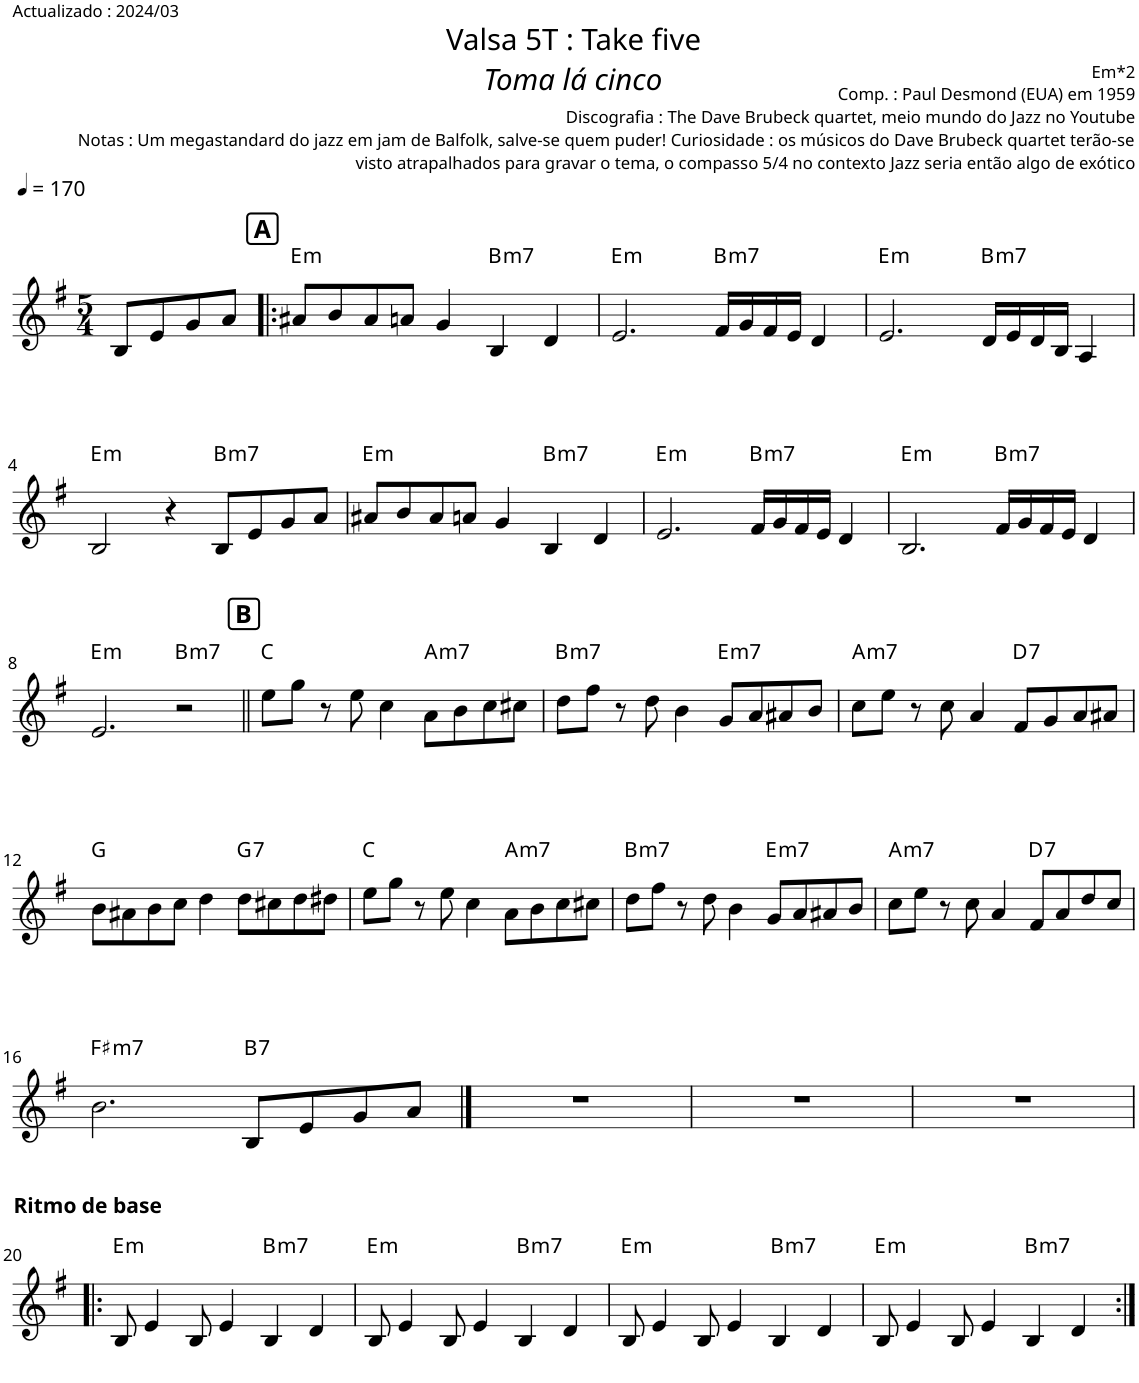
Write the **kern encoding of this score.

**kern	**harte
*part1	*part1
*staff1	*
*I"Piano	*
*I'Pno.	*
*clefG2	*
*k[f#]	*
*M5/4	*
*MM170	*
=	=
8B/L	.
8e/	.
8g/	.
8a/J	.
!!LO:REH:place=s1:a:B:cj:fs=12:t=A
=1!|:	=1!|:
!	!LO:H:kt=m
8a#X/L	E:min
8b/	.
8a#/	.
8an/J	.
4g/	.
!	!LO:H:kt=m7
4B/	B:min7
4d/	.
=2	=2
!	!LO:H:kt=m
2.e/	E:min
!	!LO:H:kt=m7
16f#/LL	B:min7
16g/	.
16f#/	.
16e/JJ	.
4d/	.
=3	=3
!	!LO:H:kt=m
2.e/	E:min
!	!LO:H:kt=m7
16d/LL	B:min7
16e/	.
16d/	.
16B/JJ	.
4A/	.
!!LO:LB:g=z
=4	=4
!	!LO:H:kt=m
2B/	E:min
4r	.
!	!LO:H:kt=m7
8B/L	B:min7
8e/	.
8g/	.
8a/J	.
=5	=5
!	!LO:H:kt=m
8a#X/L	E:min
8b/	.
8a#/	.
8an/J	.
4g/	.
!	!LO:H:kt=m7
4B/	B:min7
4d/	.
=6	=6
!	!LO:H:kt=m
2.e/	E:min
!	!LO:H:kt=m7
16f#/LL	B:min7
16g/	.
16f#/	.
16e/JJ	.
4d/	.
=7	=7
!	!LO:H:kt=m
2.B/	E:min
!	!LO:H:kt=m7
16f#/LL	B:min7
16g/	.
16f#/	.
16e/JJ	.
4d/	.
!!LO:LB:g=z
=8	=8
!	!LO:H:kt=m
2.e/	E:min
!	!LO:H:kt=m7
2r	B:min7
!!LO:REH:place=s1:a:B:cj:fs=12:t=B
=9||	=9||
8ee\L	C:maj
8gg\J	.
8r	.
8ee\	.
4cc\	.
!	!LO:H:kt=m7
8a\L	A:min7
8b\	.
8cc\	.
8cc#X\J	.
=10	=10
!	!LO:H:kt=m7
8dd\L	B:min7
8ff#\J	.
8r	.
8dd\	.
4b\	.
!	!LO:H:kt=m7
8g/L	E:min7
8a/	.
8a#X/	.
8b/J	.
=11	=11
!	!LO:H:kt=m7
8cc\L	A:min7
8ee\J	.
8r	.
8cc\	.
4a/	.
!	!LO:H:kt=7
8f#/L	D:7
8g/	.
8a/	.
8a#X/J	.
!!LO:LB:g=z
=12	=12
8b\L	G:maj
8a#X\	.
8b\	.
8cc\J	.
4dd\	.
!	!LO:H:kt=7
8dd\L	G:7
8cc#X\	.
8dd\	.
8dd#X\J	.
=13	=13
8ee\L	C:maj
8gg\J	.
8r	.
8ee\	.
4cc\	.
!	!LO:H:kt=m7
8a\L	A:min7
8b\	.
8cc\	.
8cc#X\J	.
=14	=14
!	!LO:H:kt=m7
8dd\L	B:min7
8ff#\J	.
8r	.
8dd\	.
4b\	.
!	!LO:H:kt=m7
8g/L	E:min7
8a/	.
8a#X/	.
8b/J	.
=15	=15
!	!LO:H:kt=m7
8cc\L	A:min7
8ee\J	.
8r	.
8cc\	.
4a/	.
!	!LO:H:kt=7
8f#/L	D:7
8a/	.
8dd/	.
8cc/J	.
!!LO:LB:g=z
=16	=16
!	!LO:H:kt=m7
2.b\	F#:min7
!	!LO:H:kt=7
8B/L	B:7
8e/	.
8g/	.
8a/J	.
==17	==17
4%5r	.
=18	=18
4%5r	.
=19	=19
4%5r	.
!!LO:LB:g=z
=20!|:	=20!|:
!LO:TX:a:B:t=Ritmo de base	!LO:H:kt=m
8B/	E:min
4e/	.
8B/	.
4e/	.
!	!LO:H:kt=m7
4B/	B:min7
4d/	.
=21	=21
!	!LO:H:kt=m
8B/	E:min
4e/	.
8B/	.
4e/	.
!	!LO:H:kt=m7
4B/	B:min7
4d/	.
=22	=22
!	!LO:H:kt=m
8B/	E:min
4e/	.
8B/	.
4e/	.
!	!LO:H:kt=m7
4B/	B:min7
4d/	.
=23	=23
!	!LO:H:kt=m
8B/	E:min
4e/	.
8B/	.
4e/	.
!	!LO:H:kt=m7
4B/	B:min7
4d/	.
=:|!	=:|!
*-	*-
